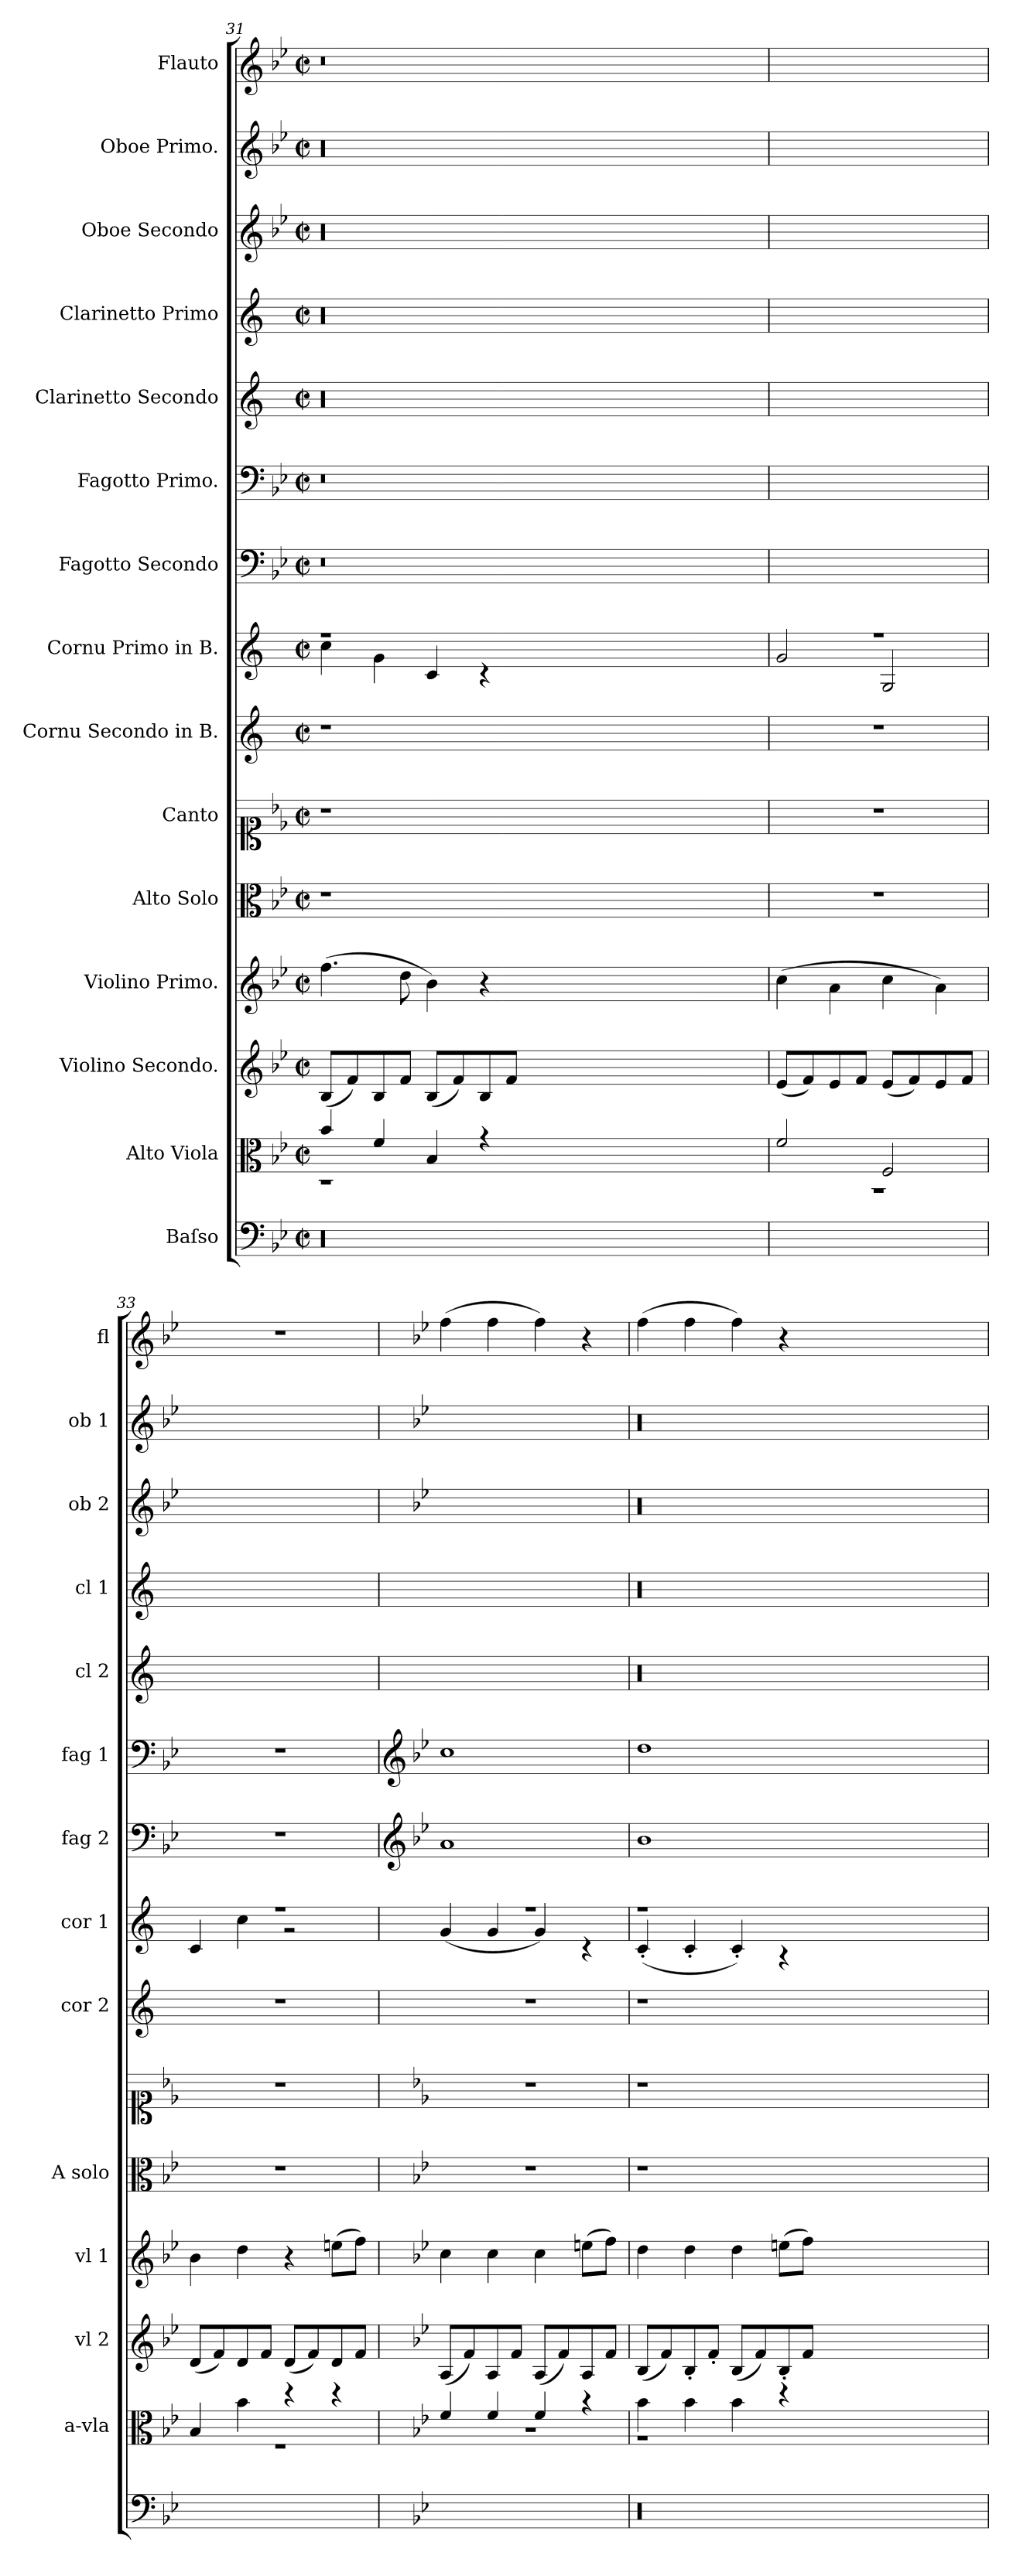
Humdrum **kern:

**kern	**kern	**kern	**kern	**kern	**kern	**kern	**kern	**kern	**kern	**kern	**kern	**kern	**kern	**kern	**dynam
*part15	*part14	*part13	*part12	*part11	*part10	*part9	*part8	*part7	*part6	*part5	*part4	*part3	*part2	*part1	*part1
*staff15	*staff14	*staff13	*staff12	*staff11	*staff10	*staff9	*staff8	*staff7	*staff6	*staff5	*staff4	*staff3	*staff2	*staff1	*staff1
*I"Baſso	*I"Alto Viola	*I"Violino Secondo.	*I"Violino Primo.	*I"Alto Solo	*I"Canto	*I"Cornu Secondo in B.	*I"Cornu Primo in B.	*I"Fagotto Secondo	*I"Fagotto Primo.	*I"Clarinetto Secondo	*I"Clarinetto Primo	*I"Oboe Secondo	*I"Oboe Primo.	*I"Flauto	*
*	*I'a-vla	*I'vl 2	*I'vl 1	*I'A solo	*	*I'cor 2	*I'cor 1	*I'fag 2	*I'fag 1	*I'cl 2	*I'cl 1	*I'ob 2	*I'ob 1	*I'fl	*
*clefF4	*clefC3	*clefG2	*clefG2	*clefC3	*clefC1	*clefG2	*clefG2	*clefF4	*clefF4	*clefG2	*clefG2	*clefG2	*clefG2	*clefG2	*
*	*	*	*	*	*	*ITrd1c2	*ITrd1c2	*	*	*ITrd1c2	*ITrd1c2	*	*	*	*
*k[b-e-]	*k[b-e-]	*k[b-e-]	*k[b-e-]	*k[b-e-]	*k[b-e-]	*k[b-e-]	*k[b-e-]	*k[b-e-]	*k[b-e-]	*k[b-e-]	*k[b-e-]	*k[b-e-]	*k[b-e-]	*k[b-e-]	*
*B-:	*B-:	*B-:	*B-:	*B-:	*B-:	*B-:	*B-:	*B-:	*B-:	*B-:	*B-:	*B-:	*B-:	*B-:	*
*M2/2	*M2/2	*M2/2	*M2/2	*M2/2	*M2/2	*M2/2	*M2/2	*M2/2	*M2/2	*M2/2	*M2/2	*M2/2	*M2/2	*M2/2	*
*met(c|)	*met(c|)	*met(c|)	*met(c|)	*met(c|)	*met(c|)	*met(c|)	*met(c|)	*met(c|)	*met(c|)	*met(c|)	*met(c|)	*met(c|)	*met(c|)	*met(c|)	*
=31	=31	=31	=31	=31	=31	=31	=31	=31	=31	=31	=31	=31	=31	=31	=31
*	*^	*	*	*	*	*	*^	*	*	*	*	*	*	*	*
00r	4b-!/	1r	(8B-/L	(4.ff\	1r	1r	1r	1r	4b-\	0r	0r	00r	00r	00r	00r	0r	.
.	.	.	8f/)	.	.	.	.	.	.	.	.	.	.	.	.	.	.
.	4f!/	.	8B-/	.	.	.	.	.	4f\	.	.	.	.	.	.	.	.
.	.	.	8f/J	8dd\	.	.	.	.	.	.	.	.	.	.	.	.	.
.	4B-!/	.	(8B-/L	4b-\)	.	.	.	.	4B-/	.	.	.	.	.	.	.	.
.	.	.	8f/)	.	.	.	.	.	.	.	.	.	.	.	.	.	.
.	4r	.	8B-/	4r	.	.	.	.	4r	.	.	.	.	.	.	.	.
.	.	.	8f/J	.	.	.	.	.	.	.	.	.	.	.	.	.	.
.	0.ryy	0.ryy	0.ryy	0.ryy	0.ryy	0.ryy	0.ryy	0.ryy	0.ryy	.	.	.	.	.	.	.	.
.	.	.	.	.	.	.	.	.	.	0ryy	0ryy	.	.	.	.	0ryy	.
=32	=32	=32	=32	=32	=32	=32	=32	=32	=32	=32	=32	=32	=32	=32	=32	=32	=32
1ryy	2f!/	1r	(8e-/L	(4cc\	1r	1r	1r	1rff	2f/	1ryy	1ryy	1ryy	1ryy	1ryy	1ryy	1ryy	.
.	.	.	8f/)	.	.	.	.	.	.	.	.	.	.	.	.	.	.
.	.	.	8e-/	4a\	.	.	.	.	.	.	.	.	.	.	.	.	.
.	.	.	8f/J	.	.	.	.	.	.	.	.	.	.	.	.	.	.
.	2F!/	.	(8e-/L	4cc\	.	.	.	.	2F/	.	.	.	.	.	.	.	.
.	.	.	8f/)	.	.	.	.	.	.	.	.	.	.	.	.	.	.
.	.	.	8e-/	4a\)	.	.	.	.	.	.	.	.	.	.	.	.	.
.	.	.	8f/J	.	.	.	.	.	.	.	.	.	.	.	.	.	.
=33	=33	=33	=33	=33	=33	=33	=33	=33	=33	=33	=33	=33	=33	=33	=33	=33	=33
1ryy	4B-!/	1r	(8d/L	4b-\	1r	1r	1r	1rff	4B-/	1r	1r	1ryy	1ryy	1ryy	1ryy	1r	.
.	.	.	8f/)	.	.	.	.	.	.	.	.	.	.	.	.	.	.
.	4b-!\	.	8d/	4dd\	.	.	.	.	4b-\	.	.	.	.	.	.	.	.
.	.	.	8f/J	.	.	.	.	.	.	.	.	.	.	.	.	.	.
.	4r	.	(8d/L	4r	.	.	.	.	2r	.	.	.	.	.	.	.	.
.	.	.	8f/)	.	.	.	.	.	.	.	.	.	.	.	.	.	.
.	4r	.	8d/	(8een\L	.	.	.	.	.	.	.	.	.	.	.	.	.
.	.	.	8f/J	8ff\J)	.	.	.	.	.	.	.	.	.	.	.	.	.
=34	=34	=34	=34	=34	=34	=34	=34	=34	=34	=34	=34	=34	=34	=34	=34	=34	=34
*	*	*	*	*	*	*	*	*	*	*clefG2	*clefG2	*	*	*	*	*	*
*	*	*	*	*	*	*	*	*	*	*k[b-e-]	*k[b-e-]	*	*	*	*	*	*
!	!	!	!	!	!	!	!	!	!	!	!	!	!	!	!	!	!LO:DY:b
1ryy	4f!/	1r	(8A/L	4cc\	1r	1r	1r	1rff	(4f/	1a	1cc	1ryy	1ryy	1ryy	1ryy	(4ff\	po&colon;
.	.	.	8f/)	.	.	.	.	.	.	.	.	.	.	.	.	.	.
.	4f!/	.	8A/	4cc\	.	.	.	.	4f/	.	.	.	.	.	.	4ff\	.
.	.	.	8f/J	.	.	.	.	.	.	.	.	.	.	.	.	.	.
.	4f!/	.	(8A/L	4cc\	.	.	.	.	4f/)	.	.	.	.	.	.	4ff\)	.
.	.	.	8f/)	.	.	.	.	.	.	.	.	.	.	.	.	.	.
.	4r	.	8A/	(8een\L	.	.	.	.	4r	.	.	.	.	.	.	4r	.
.	.	.	8f/J	8ff\J)	.	.	.	.	.	.	.	.	.	.	.	.	.
=35	=35	=35	=35	=35	=35	=35	=35	=35	=35	=35	=35	=35	=35	=35	=35	=35	=35
00r	4b-!\	1r	(8B-/L	4dd\	1r	1r	1r	1rff	(4B-'/	1b-	1dd	00r	00r	00r	00r	(4ff\	.
.	.	.	8f/)	.	.	.	.	.	.	.	.	.	.	.	.	.	.
.	4b-!\	.	8B-'/	4dd\	.	.	.	.	4B-'/	.	.	.	.	.	.	4ff\	.
.	.	.	8f'/J	.	.	.	.	.	.	.	.	.	.	.	.	.	.
.	4b-!\	.	(8B-/L	4dd\	.	.	.	.	4B-'/)	.	.	.	.	.	.	4ff\)	.
.	.	.	8f/)	.	.	.	.	.	.	.	.	.	.	.	.	.	.
.	4r	.	8B-'/	(8een\L	.	.	.	.	4r	.	.	.	.	.	.	4r	.
.	.	.	8f/J	8ff\J)	.	.	.	.	.	.	.	.	.	.	.	.	.
.	0.ryy	0.ryy	0.ryy	0.ryy	0.ryy	0.ryy	0.ryy	0.ryy	0.ryy	0.ryy	0.ryy	.	.	.	.	0.ryy	.
*	*v	*v	*	*	*	*	*	*v	*v	*	*	*	*	*	*	*	*
=	=	=	=	=	=	=	=	=	=	=	=	=	=	=	=
*-	*-	*-	*-	*-	*-	*-	*-	*-	*-	*-	*-	*-	*-	*-	*-
